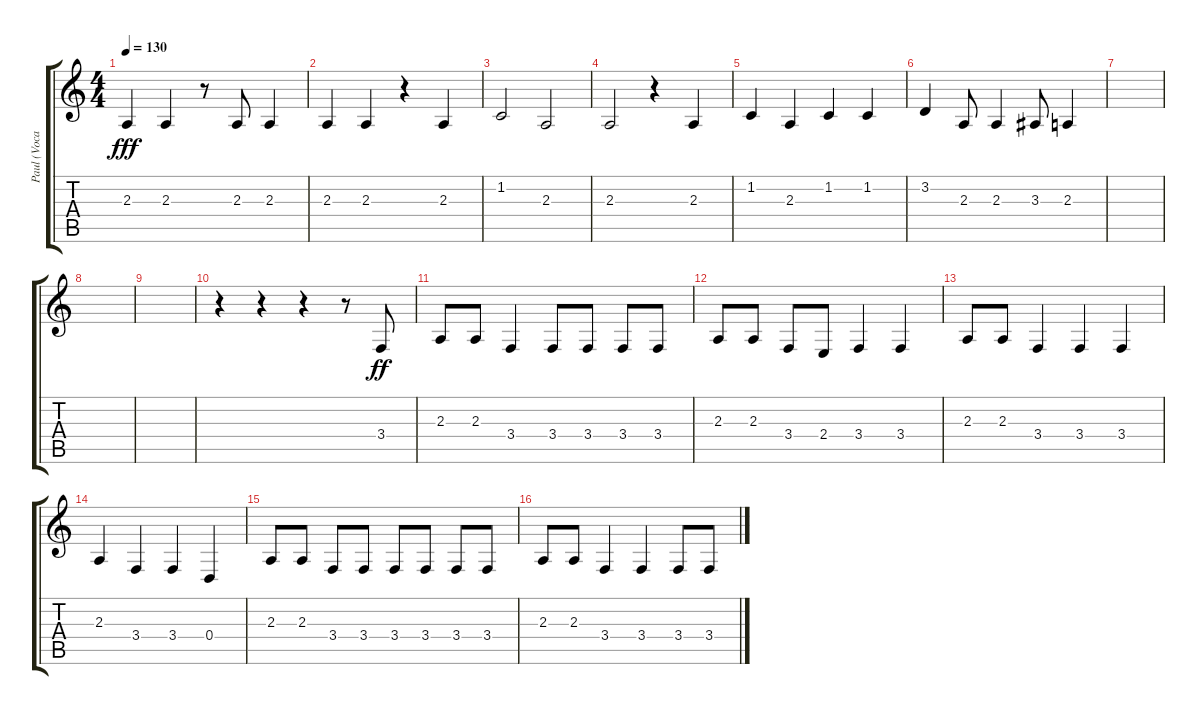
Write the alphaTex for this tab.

\track ("Paul (Vocals)" "Paul (Voca") {instrument tenorsax}
\staff {score tabs}
\tuning (E4 B3 G3 D3 A2 E2) {hide}
\ts (4 4)
\tempo 130
\clef g2
\ks c
2.3.4{dy fff} 2.3.4 r.8 2.3.8 2.3.4 |
2.3.4 2.3.4 r.4 2.3.4 |
1.2.2 2.3.2 |
2.3.2 r.4 2.3.4 |
1.2.4 2.3.4 1.2.4 1.2.4 |
3.2.4 2.3.8 2.3.4 3.3.8 2.3.4 |
|
|
|
r.4 r.4 r.4 r.8 3.4.8{dy ff} |
2.3.8 2.3.8 3.4.4 3.4.8 3.4.8 3.4.8 3.4.8 |
2.3.8 2.3.8 3.4.8 2.4.8 3.4.4 3.4.4 |
2.3.8 2.3.8 3.4.4 3.4.4 3.4.4 |
2.3.4 3.4.4 3.4.4 0.4.4 |
2.3.8 2.3.8 3.4.8 3.4.8 3.4.8 3.4.8 3.4.8 3.4.8 |
2.3.8 2.3.8 3.4.4 3.4.4 3.4.8 3.4.8
